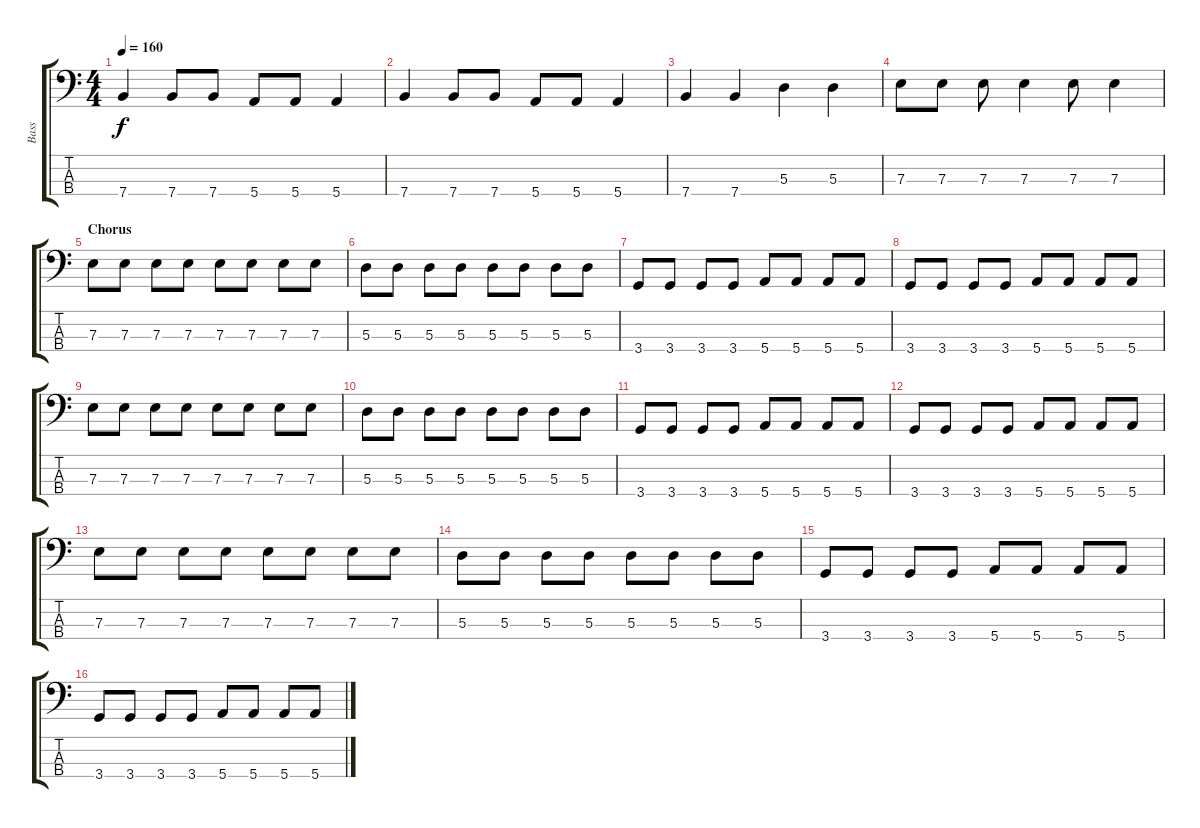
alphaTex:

\track ("Bass" "Bass") {instrument electricbassfinger}
\staff {score tabs}
\tuning (G2 D2 A1 E1) {hide}
\ts (4 4)
\tempo 160
\clef f4
\ks c
7.4.4{dy f} 7.4.8 7.4.8 5.4.8 5.4.8 5.4.4 |
7.4.4 7.4.8 7.4.8 5.4.8 5.4.8 5.4.4 |
7.4.4 7.4.4 5.3.4 5.3.4 |
7.3.8 7.3.8 7.3.8 7.3.4 7.3.8 7.3.4 |
\section ("" "Chorus")
7.3.8 7.3.8 7.3.8 7.3.8 7.3.8 7.3.8 7.3.8 7.3.8 |
5.3.8 5.3.8 5.3.8 5.3.8 5.3.8 5.3.8 5.3.8 5.3.8 |
3.4.8 3.4.8 3.4.8 3.4.8 5.4.8 5.4.8 5.4.8 5.4.8 |
3.4.8 3.4.8 3.4.8 3.4.8 5.4.8 5.4.8 5.4.8 5.4.8 |
7.3.8 7.3.8 7.3.8 7.3.8 7.3.8 7.3.8 7.3.8 7.3.8 |
5.3.8 5.3.8 5.3.8 5.3.8 5.3.8 5.3.8 5.3.8 5.3.8 |
3.4.8 3.4.8 3.4.8 3.4.8 5.4.8 5.4.8 5.4.8 5.4.8 |
3.4.8 3.4.8 3.4.8 3.4.8 5.4.8 5.4.8 5.4.8 5.4.8 |
7.3.8 7.3.8 7.3.8 7.3.8 7.3.8 7.3.8 7.3.8 7.3.8 |
5.3.8 5.3.8 5.3.8 5.3.8 5.3.8 5.3.8 5.3.8 5.3.8 |
3.4.8 3.4.8 3.4.8 3.4.8 5.4.8 5.4.8 5.4.8 5.4.8 |
3.4.8 3.4.8 3.4.8 3.4.8 5.4.8 5.4.8 5.4.8 5.4.8
